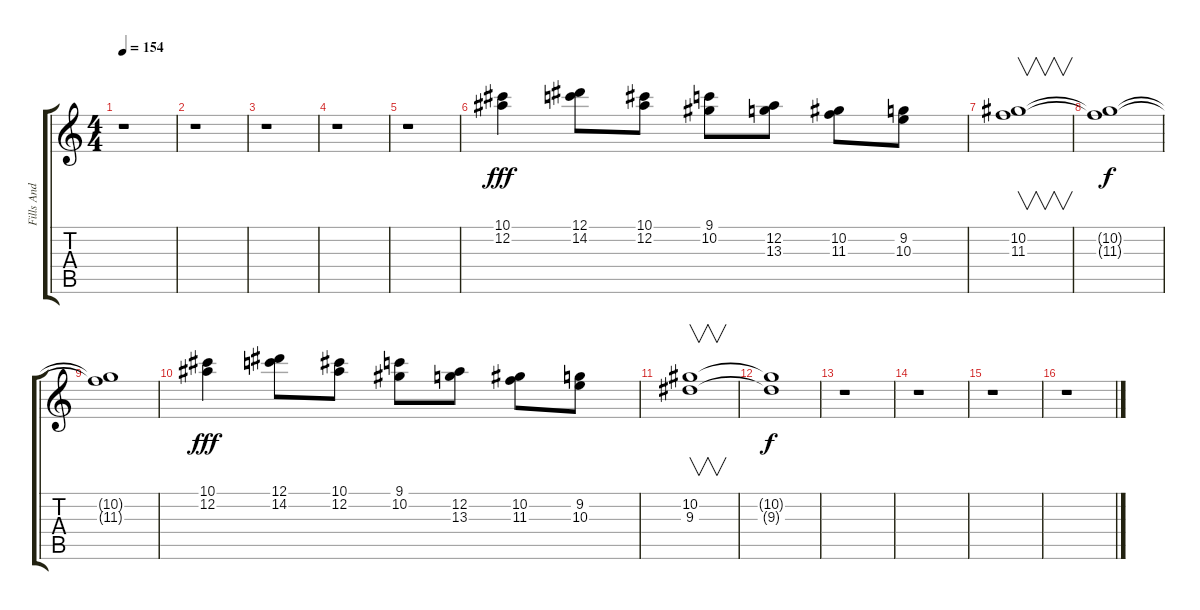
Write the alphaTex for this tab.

\track ("Fills And Rhythm" "Fills And ") {instrument overdrivenguitar}
\staff {score tabs}
\tuning (Eb4 Bb3 Gb3 Db3 Ab2 Eb2) {hide}
\ts (4 4)
\tempo 154
\clef g2
\ks c
r.1{dy f} |
r.1 |
r.1 |
r.1 |
r.1 |
(10.1 12.2).4{dy fff} (12.1 14.2).8 (10.1 12.2).8 (9.1 10.2).8 (12.2 13.3).8 (10.2 11.3).8 (9.2 10.3).8 |
(10.2 11.3).1{v} |
(10.2{t} 11.3{t}).1{dy f} |
(10.2{t} 11.3{t}).1 |
(10.1 12.2).4{dy fff} (12.1 14.2).8 (10.1 12.2).8 (9.1 10.2).8 (12.2 13.3).8 (10.2 11.3).8 (9.2 10.3).8 |
(10.2 9.3).1{v} |
(10.2{t} 9.3{t}).1{dy f} |
r.1 |
r.1 |
r.1 |
r.1
